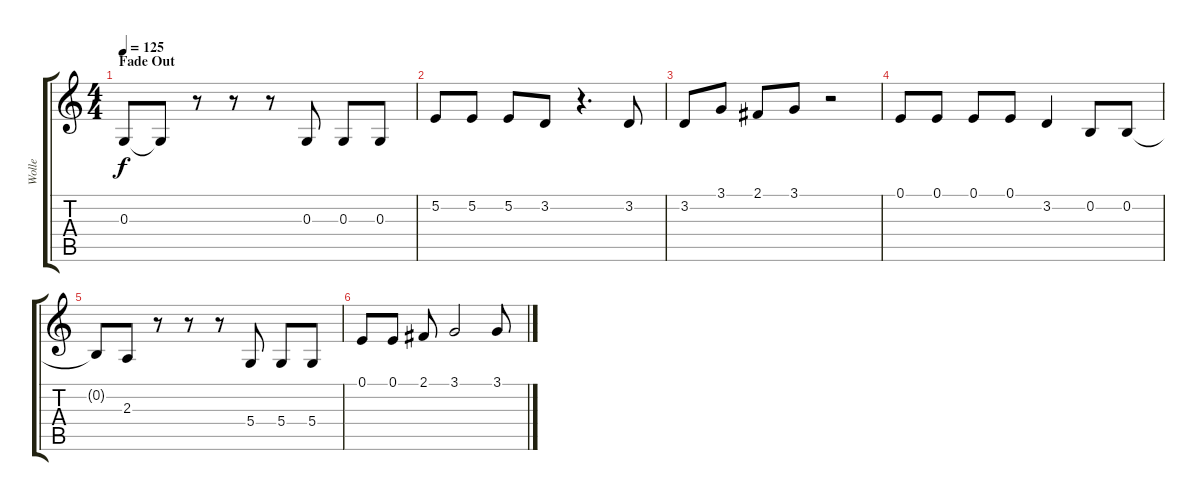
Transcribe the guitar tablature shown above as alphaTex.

\track ("Wolle" "Wolle") {instrument clarinet}
\staff {score tabs}
\tuning (E4 B3 G3 D3 A2 E2) {hide}
\ts (4 4)
\section ("" "Fade Out")
\tempo 125
\clef g2
\ks c
0.3{t}.8{dy f} 0.3{t}.8 r.8 r.8 r.8 0.3.8 0.3.8 0.3.8 |
5.2.8 5.2.8 5.2.8 3.2.8 r.4{d} 3.2.8 |
3.2.8 3.1.8 2.1.8 3.1.8 r.2 |
0.1.8 0.1.8 0.1.8 0.1.8 3.2.4 0.2.8 0.2.8 |
0.2{t}.8 2.3.8 r.8 r.8 r.8 5.4.8 5.4.8 5.4.8 |
0.1.8 0.1.8 2.1.8 3.1.2 3.1.8
